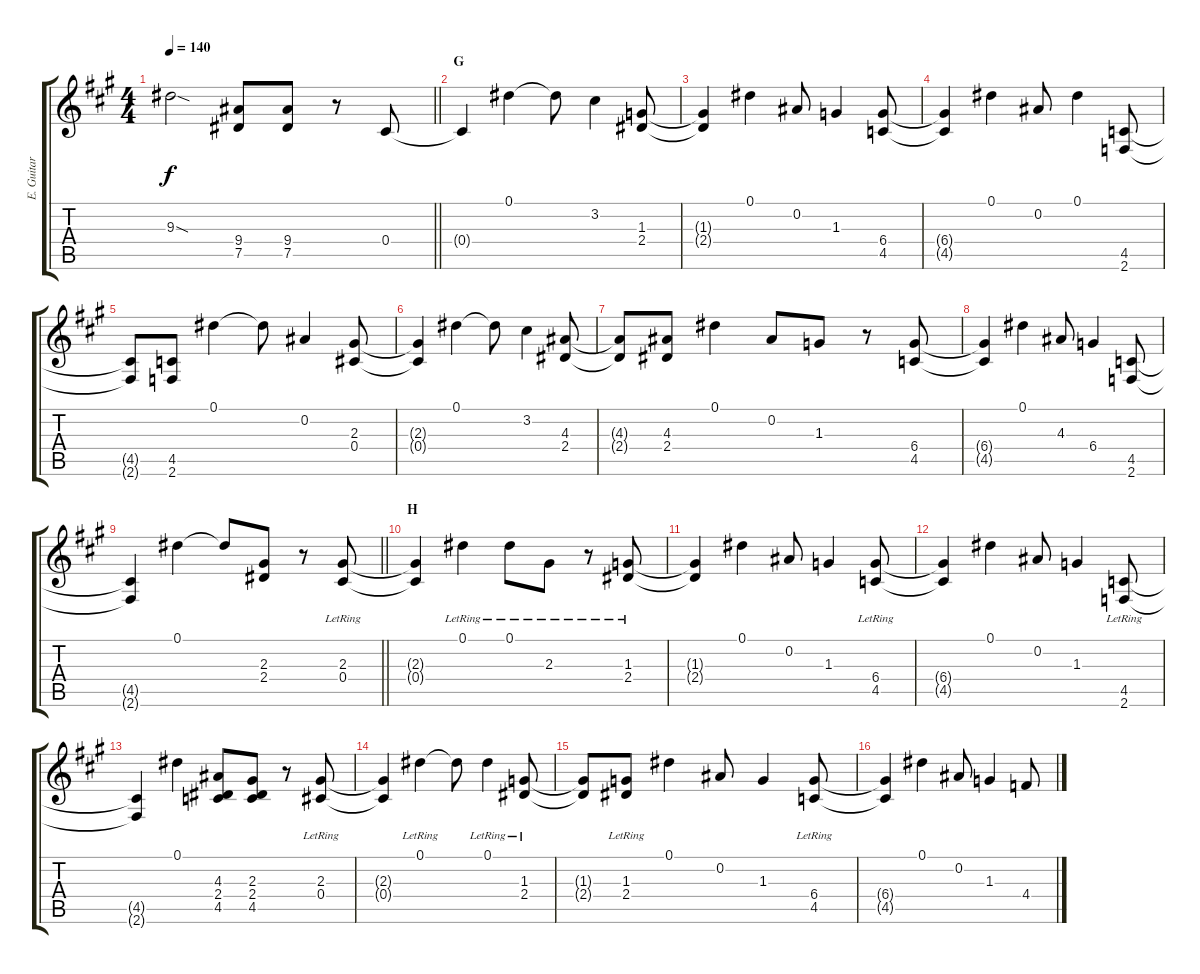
\track ("E. Guitar I" "E. Guitar ") {instrument overdrivenguitar}
\staff {score tabs}
\tuning (Eb4 Bb3 Gb3 Db3 Ab2 Eb2) {hide}
\ts (4 4)
\tempo 140
\clef g2
\barLineRight lightlight
\ks a
9.3{sod}.2{dy f} (9.4 7.5).8 (9.4 7.5).8 r.8 0.4.8 |
\section ("" "G")
0.4{t}.4 0.1.4 0.1{t}.8 3.2.4 (1.3 2.4).8 |
(1.3{t} 2.4{t}).4 0.1.4 0.2.8 1.3.4 (6.4 4.5).8 |
(6.4{t} 4.5{t}).4 0.1.4 0.2.8 0.1.4 (4.5 2.6).8 |
(4.5{t} 2.6{t}).8 (4.5 2.6).8 0.1.4 0.1{t}.8 0.2.4 (2.3 0.4).8 |
(2.3{t} 0.4{t}).4 0.1.4 0.1{t}.8 3.2.4 (4.3 2.4).8 |
(4.3{t} 2.4{t}).8 (4.3 2.4).8 0.1.4 0.2.8 1.3.8 r.8 (6.4 4.5).8 |
(6.4{t} 4.5{t}).4 0.1.4 4.3.8 6.4.4 (4.5 2.6).8 |
\barLineRight lightlight
(4.5{t} 2.6{t}).4 0.1.4 0.1{t}.8 (2.3 2.4).8 r.8 (2.3{lr} 0.4{lr}).8 |
\section ("" "H")
(2.3{t} 0.4{t}).4 0.1{lr}.4 0.1{lr}.8 2.3{lr}.8 r.8 (1.3{lr} 2.4{lr}).8 |
(1.3{t} 2.4{t}).4 0.1.4 0.2.8 1.3.4 (6.4{lr} 4.5{lr}).8 |
(6.4{t} 4.5{t}).4 0.1.4 0.2.8 1.3.4 (4.5{lr} 2.6{lr}).8 |
(4.5{t} 2.6{t}).4 0.1.4 (4.3 2.4 4.5).8 (2.3 2.4 4.5).8 r.8 (2.3{lr} 0.4{lr}).8 |
(2.3{t} 0.4{t}).4 0.1{lr}.4 0.1{t}.8 0.1{lr}.4 (1.3{lr} 2.4{lr}).8 |
(1.3{t} 2.4{t}).8 (1.3{lr} 2.4{lr}).8 0.1.4 0.2.8 1.3.4 (6.4{lr} 4.5{lr}).8 |
(6.4{t} 4.5{t}).4 0.1.4 0.2.8 1.3.4 4.4.8
